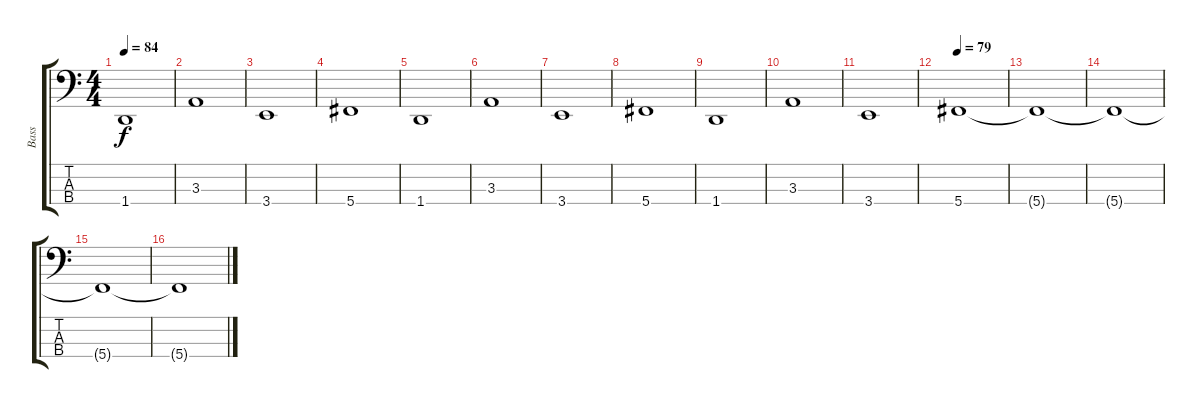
\track ("Bass" "Bass") {instrument electricbassfinger}
\staff {score tabs}
\tuning (E2 B1 Gb1 Db1) {hide}
\ts (4 4)
\tempo 84
\clef f4
\ks c
1.4.1{dy f} |
3.3.1 |
3.4.1 |
5.4.1 |
1.4.1 |
3.3.1 |
3.4.1 |
5.4.1 |
1.4.1 |
3.3.1 |
3.4.1 |
\tempo 79
5.4.1 |
5.4{t}.1 |
5.4{t}.1 |
5.4{t}.1 |
5.4{t}.1
